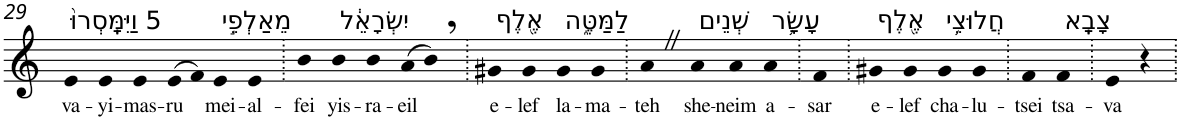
**kern	**text
*part1	*part1
*staff1	*staff1
*I"Piano	*
*I'Pno	*
!!LO:PB:g=z
*clefG2	*
*k[]	*
=29	=29
!LO:TX:a:t=5 וַיִּמָּֽסְרוּ֙	!
!	!LO:LY:b
4e	va-
!	!LO:LY:b
4e	-yi-
!	!LO:LY:b
4e	-mas-
!	!LO:LY:b
(>8e	-ru
8f)	.
!LO:TX:a:t=מֵאַלְפֵ֣י	!
!	!LO:LY:b
4e	mei-
!	!LO:LY:b
4e	-al-
=30.	=30.
!	!LO:LY:b
4b	-fei
!LO:TX:a:t=יִשְׂרָאֵ֔ל	!
!	!LO:LY:b
4b	yis-
!	!LO:LY:b
4b	-ra-
!	!LO:LY:b
(>8a	-eil
8b,)	.
=31.	=31.
!LO:TX:a:t=אֶ֖לֶף	!
!	!LO:LY:b
4g#X	e-
!	!LO:LY:b
4g#	-lef
!LO:TX:a:t=לַמַּטֶּ֑ה	!
!	!LO:LY:b
4g#	la-
!	!LO:LY:b
4g#	-ma-
=32.	=32.
!	!LO:LY:b
4aZ	-teh
!LO:TX:a:t=שְׁנֵים	!
!	!LO:LY:b
4a	she-
!	!LO:LY:b
4a	-neim
!LO:TX:a:t=עָשָׂ֥ר	!
!	!LO:LY:b
4a	a-
=33.	=33.
!	!LO:LY:b
4f	-sar
=34.	=34.
!LO:TX:a:t=אֶ֖לֶף	!
!	!LO:LY:b
4g#X	e-
!	!LO:LY:b
4g#	-lef
!LO:TX:a:t=חֲלוּצֵ֥י	!
!	!LO:LY:b
4g#	cha-
!	!LO:LY:b
4g#	-lu-
=35.	=35.
!	!LO:LY:b
4f	-tsei
!LO:TX:a:t=צָבָֽא	!
!	!LO:LY:b
4f	tsa-
=36.	=36.
!	!LO:LY:b
4e	-va
4r	.
=.	=.
*-	*-
